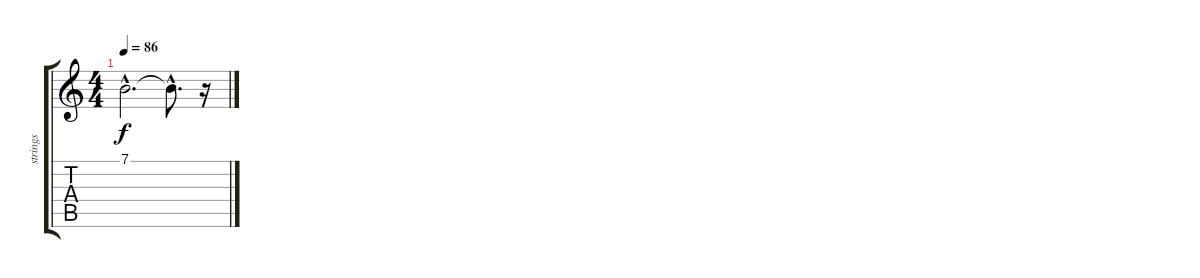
\track ("strings" "strings") {instrument stringensemble2}
\staff {score tabs}
\tuning (E4 B3 G3 D3 A2 E2) {hide}
\ts (4 4)
\tempo 86
\clef g2
\ks c
7.1{hac}.2{d dy f} 7.1{hac t}.8{d} r.16
